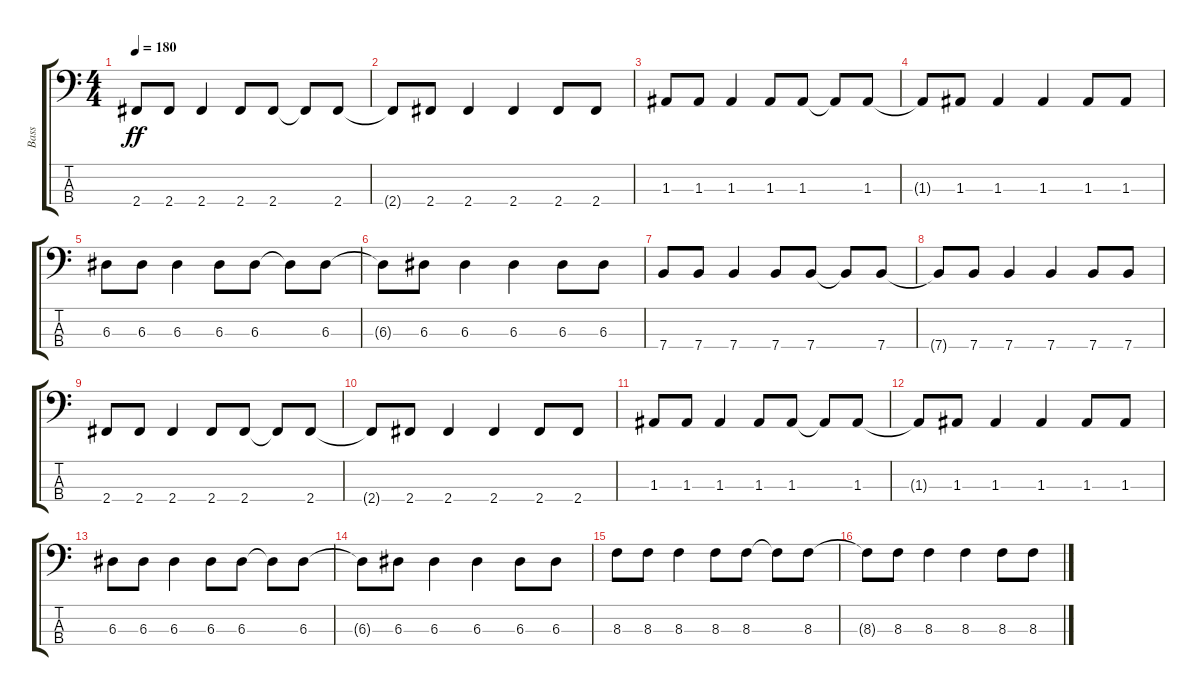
\track ("Bass" "Bass") {instrument electricbasspick}
\staff {score tabs}
\tuning (G2 D2 A1 E1) {hide}
\ts (4 4)
\tempo 180
\clef f4
\ks c
2.4.8{dy ff} 2.4.8 2.4.4 2.4.8 2.4.8 2.4{t}.8 2.4.8 |
2.4{t}.8 2.4.8 2.4.4 2.4.4 2.4.8 2.4.8 |
1.3.8 1.3.8 1.3.4 1.3.8 1.3.8 1.3{t}.8 1.3.8 |
1.3{t}.8 1.3.8 1.3.4 1.3.4 1.3.8 1.3.8 |
6.3.8 6.3.8 6.3.4 6.3.8 6.3.8 6.3{t}.8 6.3.8 |
6.3{t}.8 6.3.8 6.3.4 6.3.4 6.3.8 6.3.8 |
7.4.8 7.4.8 7.4.4 7.4.8 7.4.8 7.4{t}.8 7.4.8 |
7.4{t}.8 7.4.8 7.4.4 7.4.4 7.4.8 7.4.8 |
2.4.8 2.4.8 2.4.4 2.4.8 2.4.8 2.4{t}.8 2.4.8 |
2.4{t}.8 2.4.8 2.4.4 2.4.4 2.4.8 2.4.8 |
1.3.8 1.3.8 1.3.4 1.3.8 1.3.8 1.3{t}.8 1.3.8 |
1.3{t}.8 1.3.8 1.3.4 1.3.4 1.3.8 1.3.8 |
6.3.8 6.3.8 6.3.4 6.3.8 6.3.8 6.3{t}.8 6.3.8 |
6.3{t}.8 6.3.8 6.3.4 6.3.4 6.3.8 6.3.8 |
8.3.8 8.3.8 8.3.4 8.3.8 8.3.8 8.3{t}.8 8.3.8 |
8.3{t}.8 8.3.8 8.3.4 8.3.4 8.3.8 8.3.8
